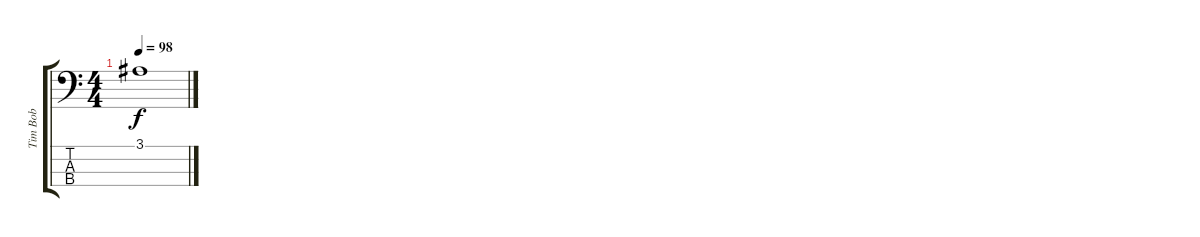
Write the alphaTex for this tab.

\track ("Tim Bob" "Tim Bob") {instrument slapbass1}
\staff {score tabs}
\tuning (G2 D2 A1 E1) {hide}
\ts (4 4)
\tempo 98
\clef f4
\ks c
3.1{t}.1{dy f}
